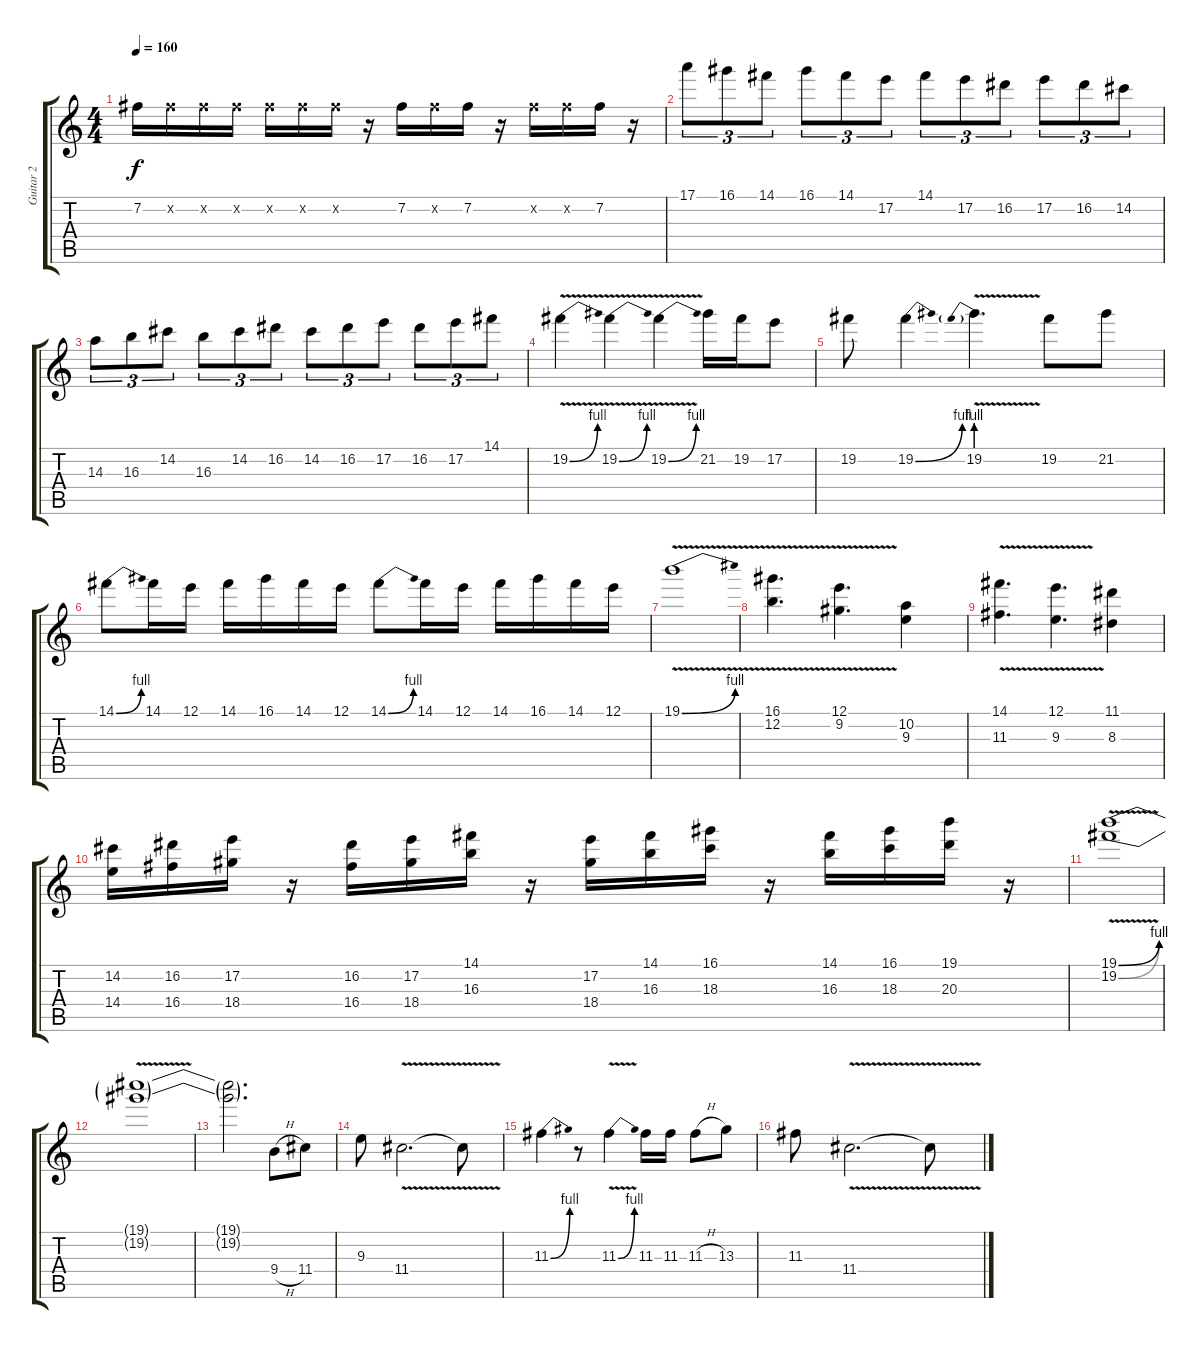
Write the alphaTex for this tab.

\track ("Guitar 2" "Guitar 2") {instrument distortionguitar}
\staff {score tabs}
\tuning (E4 B3 G3 D3 A2 E2) {hide}
\ts (4 4)
\tempo 160
\clef g2
\ks c
7.2.16{dy f} 7.2{x}.16 7.2{x}.16 7.2{x}.16 7.2{x}.16 7.2{x}.16 7.2{x}.16 r.16 7.2.16 7.2{x}.16 7.2.16 r.16 7.2{x}.16 7.2{x}.16 7.2.16 r.16 |
17.1.8{tu (3 2) volume 10} 16.1.8{tu (3 2)} 14.1.8{tu (3 2)} 16.1.8{tu (3 2)} 14.1.8{tu (3 2)} 17.2.8{tu (3 2)} 14.1.8{tu (3 2)} 17.2.8{tu (3 2)} 16.2.8{tu (3 2)} 17.2.8{tu (3 2)} 16.2.8{tu (3 2)} 14.2.8{tu (3 2)} |
14.3.8{tu (3 2)} 16.3.8{tu (3 2)} 14.2.8{tu (3 2)} 16.3.8{tu (3 2)} 14.2.8{tu (3 2)} 16.2.8{tu (3 2)} 14.2.8{tu (3 2)} 16.2.8{tu (3 2)} 17.2.8{tu (3 2)} 16.2.8{tu (3 2)} 17.2.8{tu (3 2)} 14.1.8{tu (3 2)} |
19.2{be (bend 0 0 60 4) v}.4{volume 16} 19.2{be (bend 0 0 60 4) v}.4 19.2{be (bend 0 0 60 4) v}.4 21.2.16 19.2.16 17.2.8 |
19.2.8 19.2{be (bend 0 0 60 4)}.4 19.2{be (prebend 0 4 60 4) v}.4{d} 19.2.8 21.2.8 |
14.1{be (bend 0 0 60 4)}.8 14.1.16 12.1.16 14.1.16 16.1.16 14.1.16 12.1.16 14.1{be (bend 0 0 60 4)}.8 14.1.16 12.1.16 14.1.16 16.1.16 14.1.16 12.1.16 |
19.1{be (bend 0 0 60 4) v}.1 |
(16.1 12.2{v}).4{d volume 14} (12.1 9.2{v}).4{d} (10.2 9.3).4 |
(14.1{v} 11.3).4{d} (12.1{v} 9.3).4{d} (11.1 8.3).4 |
(14.2 14.4).16 (16.2 16.4).16 (17.2 18.4).16 r.16 (16.2 16.4).16 (17.2 18.4).16 (14.1 16.3).16 r.16 (17.2 18.4).16 (14.1 16.3).16 (16.1 18.3).16 r.16 (14.1 16.3).16 (16.1 18.3).16 (19.1 20.3).16 r.16 |
(19.1{be (bend 0 0 60 4) v} 19.2{be (bend 0 0 60 4)}).1 |
(19.1{t} 19.2{t}).1{volume 7} |
(19.1{t} 19.2{t}).2{d} 9.4{h}.8{volume 16} 11.4.8 |
9.3.8 11.4{v}.2{d} 11.4{t}.8 |
11.3{be (bend 0 0 60 4)}.4 r.8 11.3{be (bend 0 0 60 4) v}.4 11.3.16 11.3.16 11.3{h}.8 13.3.8 |
11.3.8 11.4{v}.2{d} 11.4{t}.8
